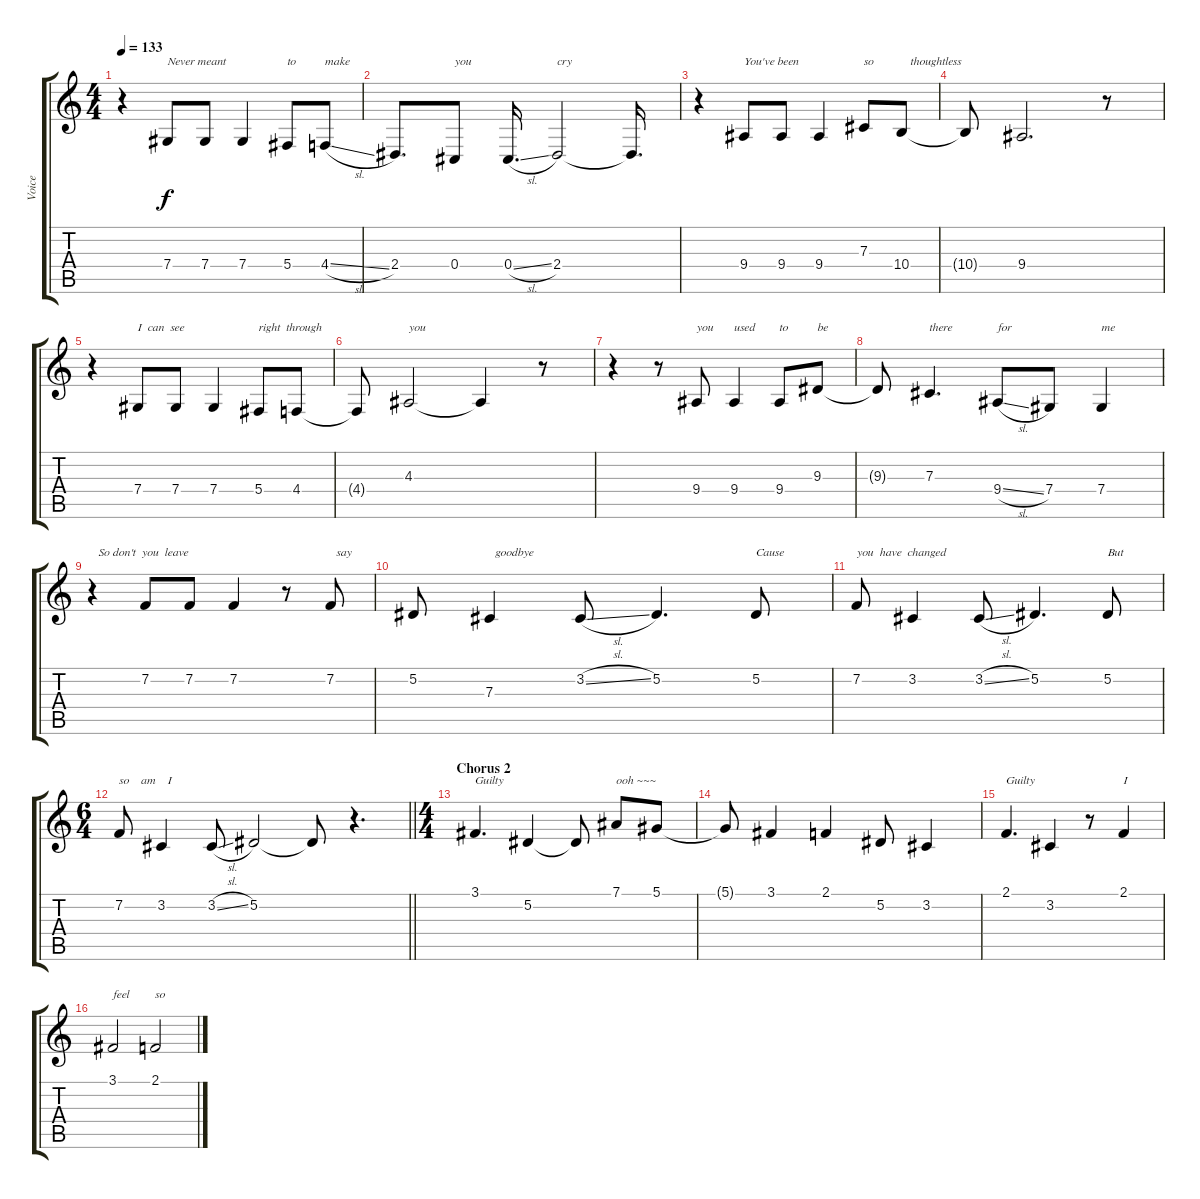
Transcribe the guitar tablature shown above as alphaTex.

\track ("Voice" "Voice") {instrument violin}
\staff {score tabs}
\tuning (Eb4 Bb3 Gb3 Db3 Ab2 Eb2) {hide}
\ts (4 4)
\tempo 133
\clef g2
\ks c
r.4{dy f} 7.4.8{txt "Never meant "} 7.4.8 7.4.4 5.4.8{txt "to"} 4.4{sl}.8{txt "make"} |
2.4.8{d} 0.4.8{txt "you"} 0.4{sl}.16{d} 2.4.2{txt "cry"} 2.4{t}.16{d} |
r.4 9.4.8{txt "You've been"} 9.4.8 9.4.4 7.3.8{txt "so"} 10.4.8{txt "   thoughtless"} |
10.4{t}.8 9.4.2{d} r.8 |
r.4 7.4.8{txt "I  can  see"} 7.4.8 7.4.4 5.4.8{txt "right  through"} 4.4.8 |
4.4{t}.8 4.3.2{txt "you"} 4.3{t}.4 r.8 |
r.4 r.8 9.4.8{txt "you"} 9.4.4{txt "used"} 9.4.8{txt "to"} 9.3.8{txt "be"} |
9.3{t}.8 7.3.4{d txt "there"} 9.4{sl}.8{txt "for"} 7.4.8 7.4.4{txt "me"} |
r.4{txt "  So don't  you  leave"} 7.2.8 7.2.8 7.2.4 r.8 7.2.8{txt "  say"} |
5.2.8 7.3.4{txt "  goodbye"} 3.2{sl}.8 5.2.4{d} 5.2.8{txt "Cause"} |
7.2.8{txt "you  have  changed"} 3.2.4 3.2{sl}.8 5.2.4{d} 5.2.8{txt "But"} |
\ts (6 4)
\barLineRight lightlight
7.2.8{txt "so    am    I"} 3.2.4 3.2{sl}.8 5.2.2 5.2{t}.8 r.4{d} |
\ts (4 4)
\section ("" "Chorus 2")
3.1.4{d txt "Guilty"} 5.2.4 5.2{t}.8 7.1.8{txt "ooh ~~~"} 5.1.8 |
5.1{t}.8 3.1.4 2.1.4 5.2.8 3.2.4 |
2.1.4{d txt "Guilty"} 3.2.4 r.8 2.1.4{txt "I"} |
3.1.2{txt "feel"} 2.1.2{txt "so"}
